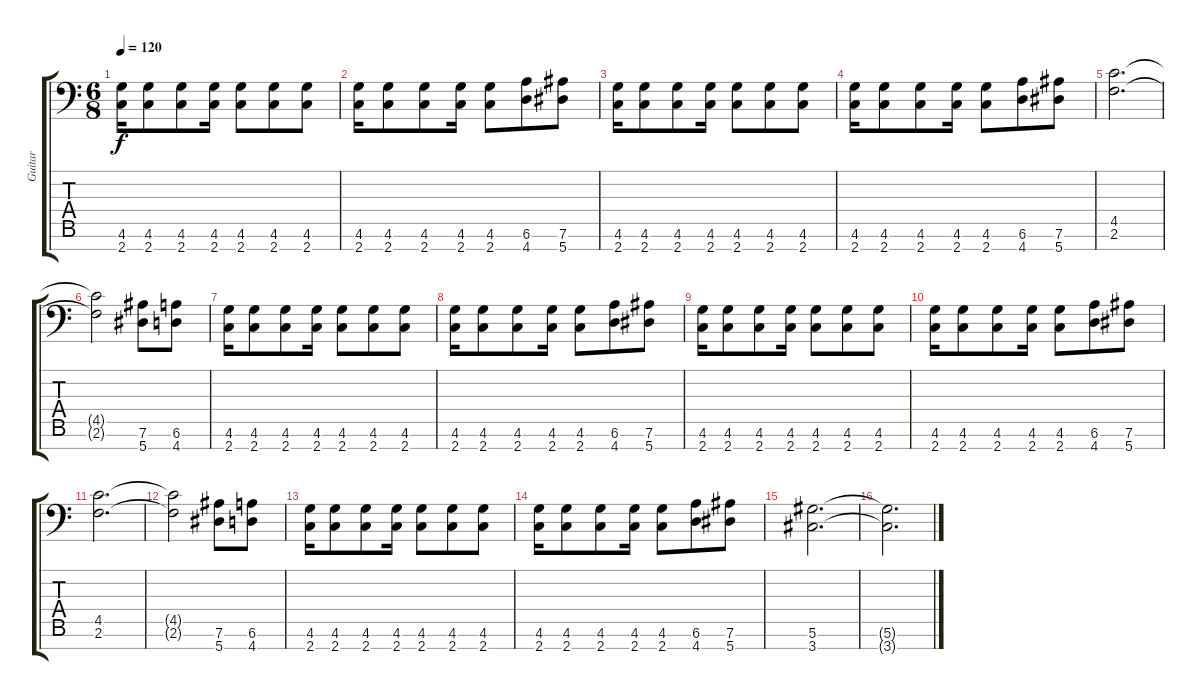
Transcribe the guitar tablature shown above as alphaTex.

\track ("Guitar" "Guitar") {instrument distortionguitar}
\staff {score tabs}
\tuning (Eb4 Bb3 Gb3 Db3 Ab2 Eb2 Bb1) {hide}
\ts (6 8)
\tempo 120
\clef f4
\ks c
(4.6 2.7).16{dy f} (4.6 2.7).8 (4.6 2.7).8 (4.6 2.7).16 (4.6 2.7).8 (4.6 2.7).8 (4.6 2.7).8 |
(4.6 2.7).16 (4.6 2.7).8 (4.6 2.7).8 (4.6 2.7).16 (4.6 2.7).8 (6.6 4.7).8 (7.6 5.7).8 |
(4.6 2.7).16 (4.6 2.7).8 (4.6 2.7).8 (4.6 2.7).16 (4.6 2.7).8 (4.6 2.7).8 (4.6 2.7).8 |
(4.6 2.7).16 (4.6 2.7).8 (4.6 2.7).8 (4.6 2.7).16 (4.6 2.7).8 (6.6 4.7).8 (7.6 5.7).8 |
(4.5 2.6).2{d} |
(4.5{t} 2.6{t}).2 (7.6 5.7).8 (6.6 4.7).8 |
(4.6 2.7).16 (4.6 2.7).8 (4.6 2.7).8 (4.6 2.7).16 (4.6 2.7).8 (4.6 2.7).8 (4.6 2.7).8 |
(4.6 2.7).16 (4.6 2.7).8 (4.6 2.7).8 (4.6 2.7).16 (4.6 2.7).8 (6.6 4.7).8 (7.6 5.7).8 |
(4.6 2.7).16 (4.6 2.7).8 (4.6 2.7).8 (4.6 2.7).16 (4.6 2.7).8 (4.6 2.7).8 (4.6 2.7).8 |
(4.6 2.7).16 (4.6 2.7).8 (4.6 2.7).8 (4.6 2.7).16 (4.6 2.7).8 (6.6 4.7).8 (7.6 5.7).8 |
(4.5 2.6).2{d} |
(4.5{t} 2.6{t}).2 (7.6 5.7).8 (6.6 4.7).8 |
(4.6 2.7).16 (4.6 2.7).8 (4.6 2.7).8 (4.6 2.7).16 (4.6 2.7).8 (4.6 2.7).8 (4.6 2.7).8 |
(4.6 2.7).16 (4.6 2.7).8 (4.6 2.7).8 (4.6 2.7).16 (4.6 2.7).8 (6.6 4.7).8 (7.6 5.7).8 |
(5.6 3.7).2{d} |
(5.6{t} 3.7{t}).2{d}
